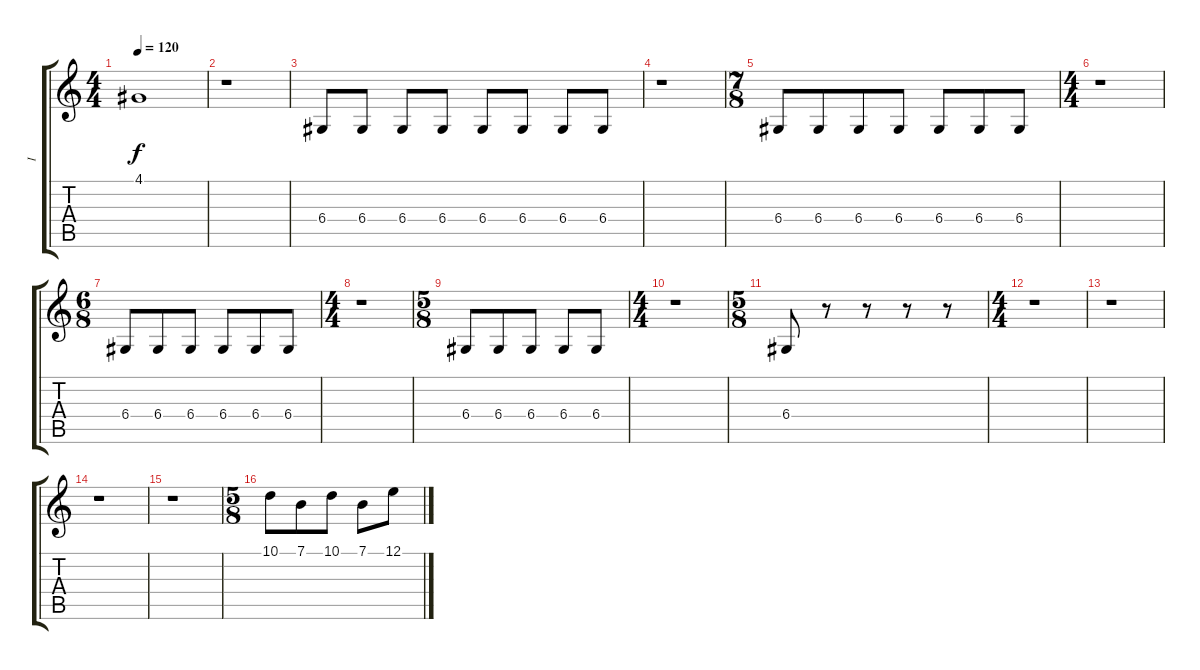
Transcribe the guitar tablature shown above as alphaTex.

\track ("I" "I") {instrument fx3crystal}
\staff {score tabs}
\tuning (E4 B3 G3 D3 A2 E2) {hide}
\ts (4 4)
\tempo 120
\clef g2
\ks c
4.1.1{dy f} |
r.1 |
6.4.8 6.4.8 6.4.8 6.4.8 6.4.8 6.4.8 6.4.8 6.4.8 |
r.1 |
\ts (7 8)
6.4.8 6.4.8 6.4.8 6.4.8 6.4.8 6.4.8 6.4.8 |
\ts (4 4)
r.1 |
\ts (6 8)
6.4.8 6.4.8 6.4.8 6.4.8 6.4.8 6.4.8 |
\ts (4 4)
r.1 |
\ts (5 8)
6.4.8 6.4.8 6.4.8 6.4.8 6.4.8 |
\ts (4 4)
r.1 |
\ts (5 8)
6.4.8 r.8 r.8 r.8 r.8 |
\ts (4 4)
r.1 |
r.1 |
r.1 |
r.1 |
\ts (5 8)
10.1.8{instrument flute} 7.1.8 10.1.8 7.1.8 12.1.8
